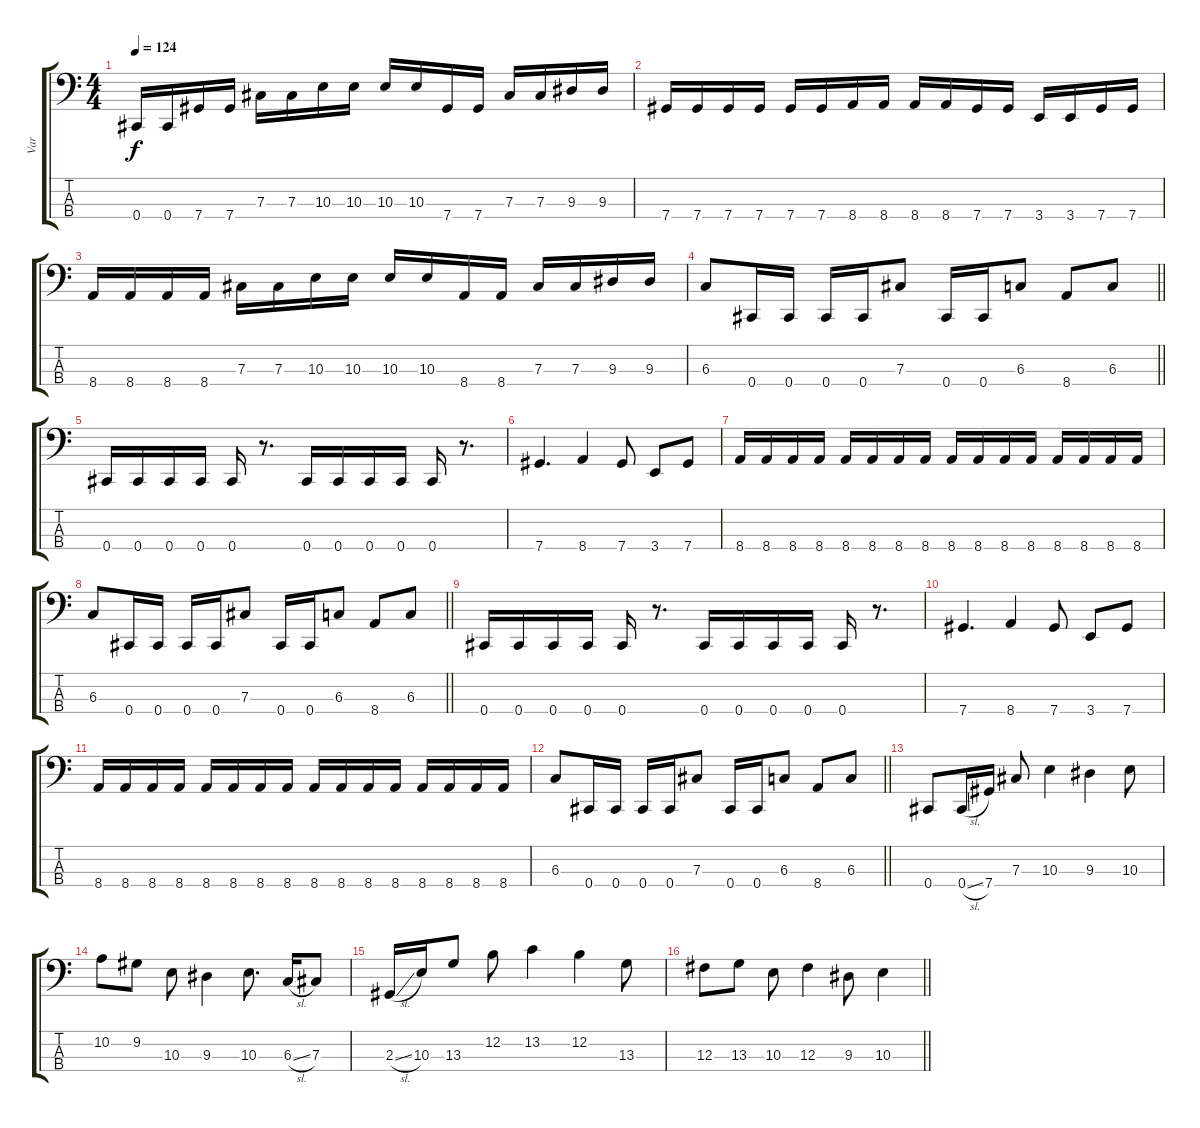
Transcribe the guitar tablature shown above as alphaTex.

\track ("Var" "Var") {instrument electricbasspick}
\staff {score tabs}
\tuning (E2 B1 Gb1 Db1) {hide}
\ts (4 4)
\tempo 124
\clef f4
\ks c
0.4.16{dy f} 0.4.16 7.4.16 7.4.16 7.3.16 7.3.16 10.3.16 10.3.16 10.3.16 10.3.16 7.4.16 7.4.16 7.3.16 7.3.16 9.3.16 9.3.16 |
7.4.16 7.4.16 7.4.16 7.4.16 7.4.16 7.4.16 8.4.16 8.4.16 8.4.16 8.4.16 7.4.16 7.4.16 3.4.16 3.4.16 7.4.16 7.4.16 |
8.4.16 8.4.16 8.4.16 8.4.16 7.3.16 7.3.16 10.3.16 10.3.16 10.3.16 10.3.16 8.4.16 8.4.16 7.3.16 7.3.16 9.3.16 9.3.16 |
\barLineRight lightlight
6.3.8 0.4.16 0.4.16 0.4.16 0.4.16 7.3.8 0.4.16 0.4.16 6.3.8 8.4.8 6.3.8 |
0.4.16 0.4.16 0.4.16 0.4.16 0.4.16 r.8{d} 0.4.16 0.4.16 0.4.16 0.4.16 0.4.16 r.8{d} |
7.4.4{d} 8.4.4 7.4.8 3.4.8 7.4.8 |
8.4.16 8.4.16 8.4.16 8.4.16 8.4.16 8.4.16 8.4.16 8.4.16 8.4.16 8.4.16 8.4.16 8.4.16 8.4.16 8.4.16 8.4.16 8.4.16 |
\barLineRight lightlight
6.3.8 0.4.16 0.4.16 0.4.16 0.4.16 7.3.8 0.4.16 0.4.16 6.3.8 8.4.8 6.3.8 |
0.4.16 0.4.16 0.4.16 0.4.16 0.4.16 r.8{d} 0.4.16 0.4.16 0.4.16 0.4.16 0.4.16 r.8{d} |
7.4.4{d} 8.4.4 7.4.8 3.4.8 7.4.8 |
8.4.16 8.4.16 8.4.16 8.4.16 8.4.16 8.4.16 8.4.16 8.4.16 8.4.16 8.4.16 8.4.16 8.4.16 8.4.16 8.4.16 8.4.16 8.4.16 |
\barLineRight lightlight
6.3.8 0.4.16 0.4.16 0.4.16 0.4.16 7.3.8 0.4.16 0.4.16 6.3.8 8.4.8 6.3.8 |
0.4.8 0.4{sl}.16 7.4.16 7.3.8 10.3.4 9.3.4 10.3.8 |
10.2.8 9.2.8 10.3.8 9.3.4 10.3.8{d} 6.3{sl}.16 7.3.8 |
2.3{sl}.16 10.3.16 13.3.8 12.2.8 13.2.4 12.2.4 13.3.8 |
\barLineRight lightlight
12.3.8 13.3.8 10.3.8 12.3.4 9.3.8 10.3.4
